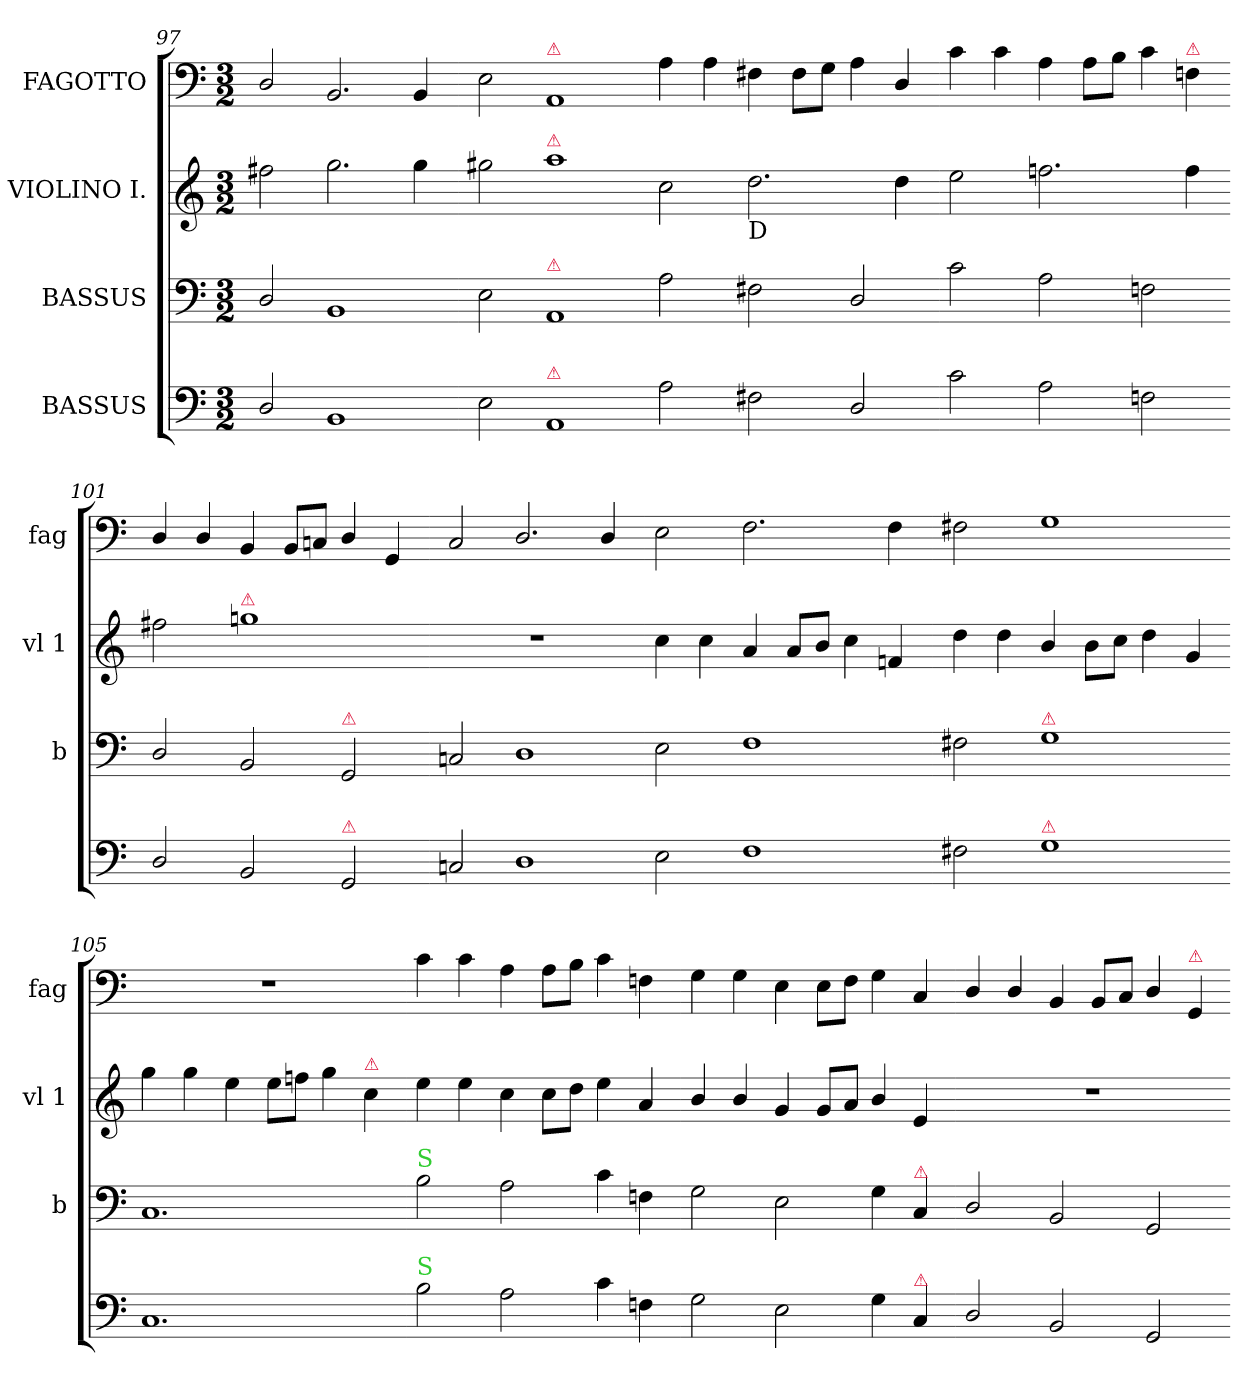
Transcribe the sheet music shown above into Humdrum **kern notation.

**kern	**kern	**kern	**kern
*part4	*part3	*part2	*part1
*staff4	*staff3	*staff2	*staff1
*I"BASSUS	*I"BASSUS	*I"VIOLINO I.	*I"FAGOTTO
*	*I'b	*I'vl 1	*I'fag
*clefF4	*clefF4	*clefG2	*clefF4
*k[]	*k[]	*k[]	*k[]
*C:	*C:	*C:	*C:
*M3/2	*M3/2	*M3/2	*M3/2
=97	=97	=97	=97
2D/	2D/	2ff#X\	2D/
1BB	1BB	2.gg\	2.BB/
.	.	4gg\	4BB/
=98-	=98-	=98-	=98-
2E\	2E\	2gg#X\	2E\
!	!	!	!LO:TX:a:color=crimson:t=⚠
!	!	!LO:TX:a:color=crimson:t=⚠	!
!	!LO:TX:a:color=crimson:t=⚠	!	!
!LO:TX:a:color=crimson:t=⚠	!	!	!
1AA	1AA	1aa	1AA
=99-	=99-	=99-	=99-
2A\	2A\	2cc\	4A\
.	.	.	4A\
!	!	!LO:TX:b:t=D	!
2F#X\	2F#X\	2.dd\	4F#X\
.	.	.	8F#\L
.	.	.	8G\J
2D/	2D/	.	4A\
.	.	4dd\	4D/
=100-	=100-	=100-	=100-
2c\	2c\	2ee\	4c\
.	.	.	4c\
2A\	2A\	2.ffn\	4A\
.	.	.	8A\L
.	.	.	8B\J
2Fn\	2Fn\	.	4c\
!	!	!	!LO:TX:a:color=crimson:t=⚠
.	.	4ff\	4Fn\
=101-	=101-	=101-	=101-
2D/	2D/	2ff#X\	4D/
.	.	.	4D/
!	!	!LO:TX:a:color=crimson:t=⚠	!
2BB/	2BB/	1ggn	4BB/
.	.	.	8BB/L
.	.	.	8Cn/J
!	!LO:TX:a:color=crimson:t=⚠	!	!
!LO:TX:a:color=crimson:t=⚠	!	!	!
2GG/	2GG/	.	4D/
.	.	.	4GG/
=102-	=102-	=102-	=102-
2Cn/	2Cn/	1.r	2C/
1D	1D	.	2.D/
.	.	.	4D/
=103-	=103-	=103-	=103-
2E\	2E\	4cc\	2E\
.	.	4cc\	.
1F	1F	4a/	2.F\
.	.	8a/L	.
.	.	8b/J	.
.	.	4cc\	.
.	.	4fn/	4F\
=104-	=104-	=104-	=104-
2F#X\	2F#X\	4dd\	2F#X\
.	.	4dd\	.
!	!LO:TX:a:color=crimson:t=⚠	!	!
!LO:TX:a:color=crimson:t=⚠	!	!	!
1G	1G	4b/	1G
.	.	8b\L	.
.	.	8cc\J	.
.	.	4dd\	.
.	.	4g/	.
=105-	=105-	=105-	=105-
1.C	1.C	4gg\	1.r
.	.	4gg\	.
.	.	4ee\	.
.	.	8ee\L	.
.	.	8ffn\J	.
.	.	4gg\	.
!	!	!LO:TX:a:color=crimson:t=⚠	!
.	.	4cc\	.
=106-	=106-	=106-	=106-
!	!LO:TX:a:color=limegreen:t=S	!	!
!LO:TX:a:color=limegreen:t=S	!	!	!
2B\	2B\	4ee\	4c\
.	.	4ee\	4c\
2A\	2A\	4cc\	4A\
.	.	8cc\L	8A\L
.	.	8dd\J	8B\J
4c\	4c\	4ee\	4c\
4Fn\	4Fn\	4a/	4Fn\
=107-	=107-	=107-	=107-
2G\	2G\	4b/	4G\
.	.	4b/	4G\
2E\	2E\	4g/	4E\
.	.	8g/L	8E\L
.	.	8a/J	8F\J
4G\	4G\	4b/	4G\
!	!LO:TX:a:color=crimson:t=⚠	!	!
!LO:TX:a:color=crimson:t=⚠	!	!	!
4C/	4C/	4e/	4C/
=108-	=108-	=108-	=108-
2D/	2D/	1.r	4D/
.	.	.	4D/
2BB/	2BB/	.	4BB/
.	.	.	8BB/L
.	.	.	8C/J
2GG/	2GG/	.	4D/
!	!	!	!LO:TX:a:color=crimson:t=⚠
.	.	.	4GG/
=-	=-	=-	=-
*-	*-	*-	*-
